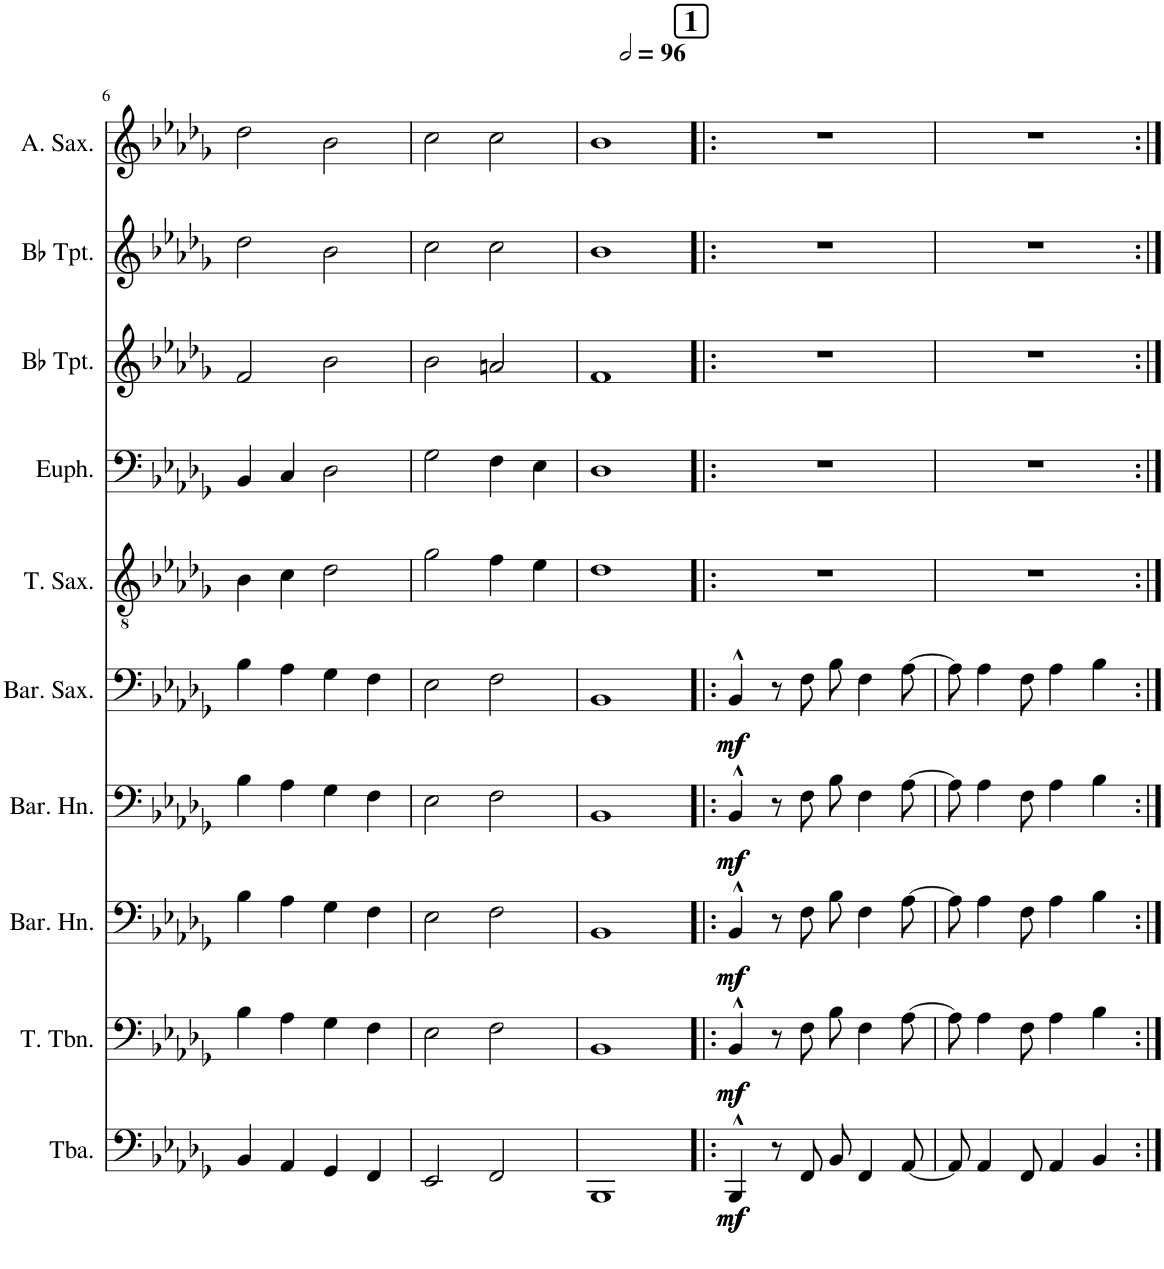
**kern	**dynam	**kern	**dynam	**kern	**dynam	**kern	**dynam	**kern	**dynam	**kern	**kern	**kern	**kern	**kern
*part10	*part10	*part9	*part9	*part8	*part8	*part7	*part7	*part6	*part6	*part5	*part4	*part3	*part2	*part1
*staff10	*staff10	*staff9	*staff9	*staff8	*staff8	*staff7	*staff7	*staff6	*staff6	*staff5	*staff4	*staff3	*staff2	*staff1
*I"Tuba	*	*I"Tenor Trombone	*	*I"C Baritone Horn	*	*I"Bb Valve Trombone	*	*I"Baritone Saxophone	*	*I"Tenor Saxophone	*I"Euphonium	*I"Bb Trumpet	*I"Bb Trumpet	*I"Alto Saxophone
*I'Tba.	*	*I'T. Tbn.	*	*I'Bar. Hn.	*	*	*	*I'Bar. Sax.	*	*I'T. Sax.	*I'Euph.	*I'Bb Tpt.	*I'Bb Tpt.	*I'A. Sax.
!!LO:PB:g=z
*clefF4	*	*clefF4	*	*clefF4	*	*clefF4	*	*clefF4	*	*clefGv2	*clefF4	*clefG2	*clefG2	*clefG2
*	*	*	*	*ITrd4c7	*	*ITrd4c7	*	*ITrd12c21	*	*ITrd8c14	*	*ITrd1c2	*ITrd1c2	*ITrd5c9
*k[b-e-a-d-g-]	*	*k[b-e-a-d-g-]	*	*k[b-e-a-d-g-]	*	*k[b-e-a-d-g-]	*	*k[b-e-a-d-g-]	*	*k[b-e-a-d-g-]	*k[b-e-a-d-g-]	*k[b-e-a-d-g-]	*k[b-e-a-d-g-]	*k[b-e-a-d-g-]
*M4/4	*	*M4/4	*	*M4/4	*	*M4/4	*	*M4/4	*	*M4/4	*M4/4	*M4/4	*M4/4	*M4/4
=6	=6	=6	=6	=6	=6	=6	=6	=6	=6	=6	=6	=6	=6	=6
4BB-/	.	4B-\	.	4B-\	.	4B-\	.	4B-\	.	4B-\	4BB-/	2f/	2dd-\	2dd-\
4AA-/	.	4A-\	.	4A-\	.	4A-\	.	4A-\	.	4c\	4C/	.	.	.
4GG-/	.	4G-\	.	4G-\	.	4G-\	.	4G-\	.	2d-\	2D-\	2b-\	2b-\	2b-\
4FF/	.	4F\	.	4F\	.	4F\	.	4F\	.	.	.	.	.	.
=7	=7	=7	=7	=7	=7	=7	=7	=7	=7	=7	=7	=7	=7	=7
2EE-/	.	2E-\	.	2E-\	.	2E-\	.	2E-\	.	2g-\	2G-\	2b-\	2cc\	2cc\
2FF/	.	2F\	.	2F\	.	2F\	.	2F\	.	4f\	4F\	2an/	2cc\	2cc\
.	.	.	.	.	.	.	.	.	.	4e-\	4E-\	.	.	.
=8	=8	=8	=8	=8	=8	=8	=8	=8	=8	=8	=8	=8	=8	=8
1BBB-	.	1BB-	.	1BB-	.	1BB-	.	1BB-	.	1d-	1D-	1f	1b-	1b-
=9!|:	=9!|:	=9!|:	=9!|:	=9!|:	=9!|:	=9!|:	=9!|:	=9!|:	=9!|:	=9!|:	=9!|:	=9!|:	=9!|:	=9!|:
!!LO:REH:place=s1:a:B:cj:fs=14:t=1
*	*	*	*	*	*	*	*	*	*	*	*	*	*	*MM192
!	!LO:DY:b	!	!	!	!	!	!	!	!	!	!	!	!	!
!	!LO:DY:n=1:b	!	!LO:DY:b	!	!	!	!	!	!	!	!	!	!	!
!	!	!	!LO:DY:n=1:b	!	!LO:DY:b	!	!	!	!	!	!	!	!	!
!	!	!	!	!	!LO:DY:n=1:b	!	!LO:DY:b	!	!	!	!	!	!	!
!	!	!	!	!	!	!	!LO:DY:n=1:b	!	!LO:DY:b	!	!	!	!	!
!	!	!	!	!	!	!	!	!	!LO:DY:n=1:b	!	!	!	!	!
4BBB-^^/	mf mf	4BB-^^/	mf mf	4BB-^^/	mf mf	4BB-^^/	mf mf	4BB-^^/	mf mf	1r	1r	1r	1r	1r
8r	.	8r	.	8r	.	8r	.	8r	.	.	.	.	.	.
8FF/	.	8F\	.	8F\	.	8F\	.	8F\	.	.	.	.	.	.
8BB-/	.	8B-\	.	8B-\	.	8B-\	.	8B-\	.	.	.	.	.	.
4FF/	.	4F\	.	4F\	.	4F\	.	4F\	.	.	.	.	.	.
[8AA-/	.	[8A-\	.	[8A-\	.	[8A-\	.	[8A-\	.	.	.	.	.	.
=10	=10	=10	=10	=10	=10	=10	=10	=10	=10	=10	=10	=10	=10	=10
8AA-/]	.	8A-\]	.	8A-\]	.	8A-\]	.	8A-\]	.	1r	1r	1r	1r	1r
4AA-/	.	4A-\	.	4A-\	.	4A-\	.	4A-\	.	.	.	.	.	.
8FF/	.	8F\	.	8F\	.	8F\	.	8F\	.	.	.	.	.	.
4AA-/	.	4A-\	.	4A-\	.	4A-\	.	4A-\	.	.	.	.	.	.
4BB-/	.	4B-\	.	4B-\	.	4B-\	.	4B-\	.	.	.	.	.	.
=:|!	=:|!	=:|!	=:|!	=:|!	=:|!	=:|!	=:|!	=:|!	=:|!	=:|!	=:|!	=:|!	=:|!	=:|!
*-	*-	*-	*-	*-	*-	*-	*-	*-	*-	*-	*-	*-	*-	*-
